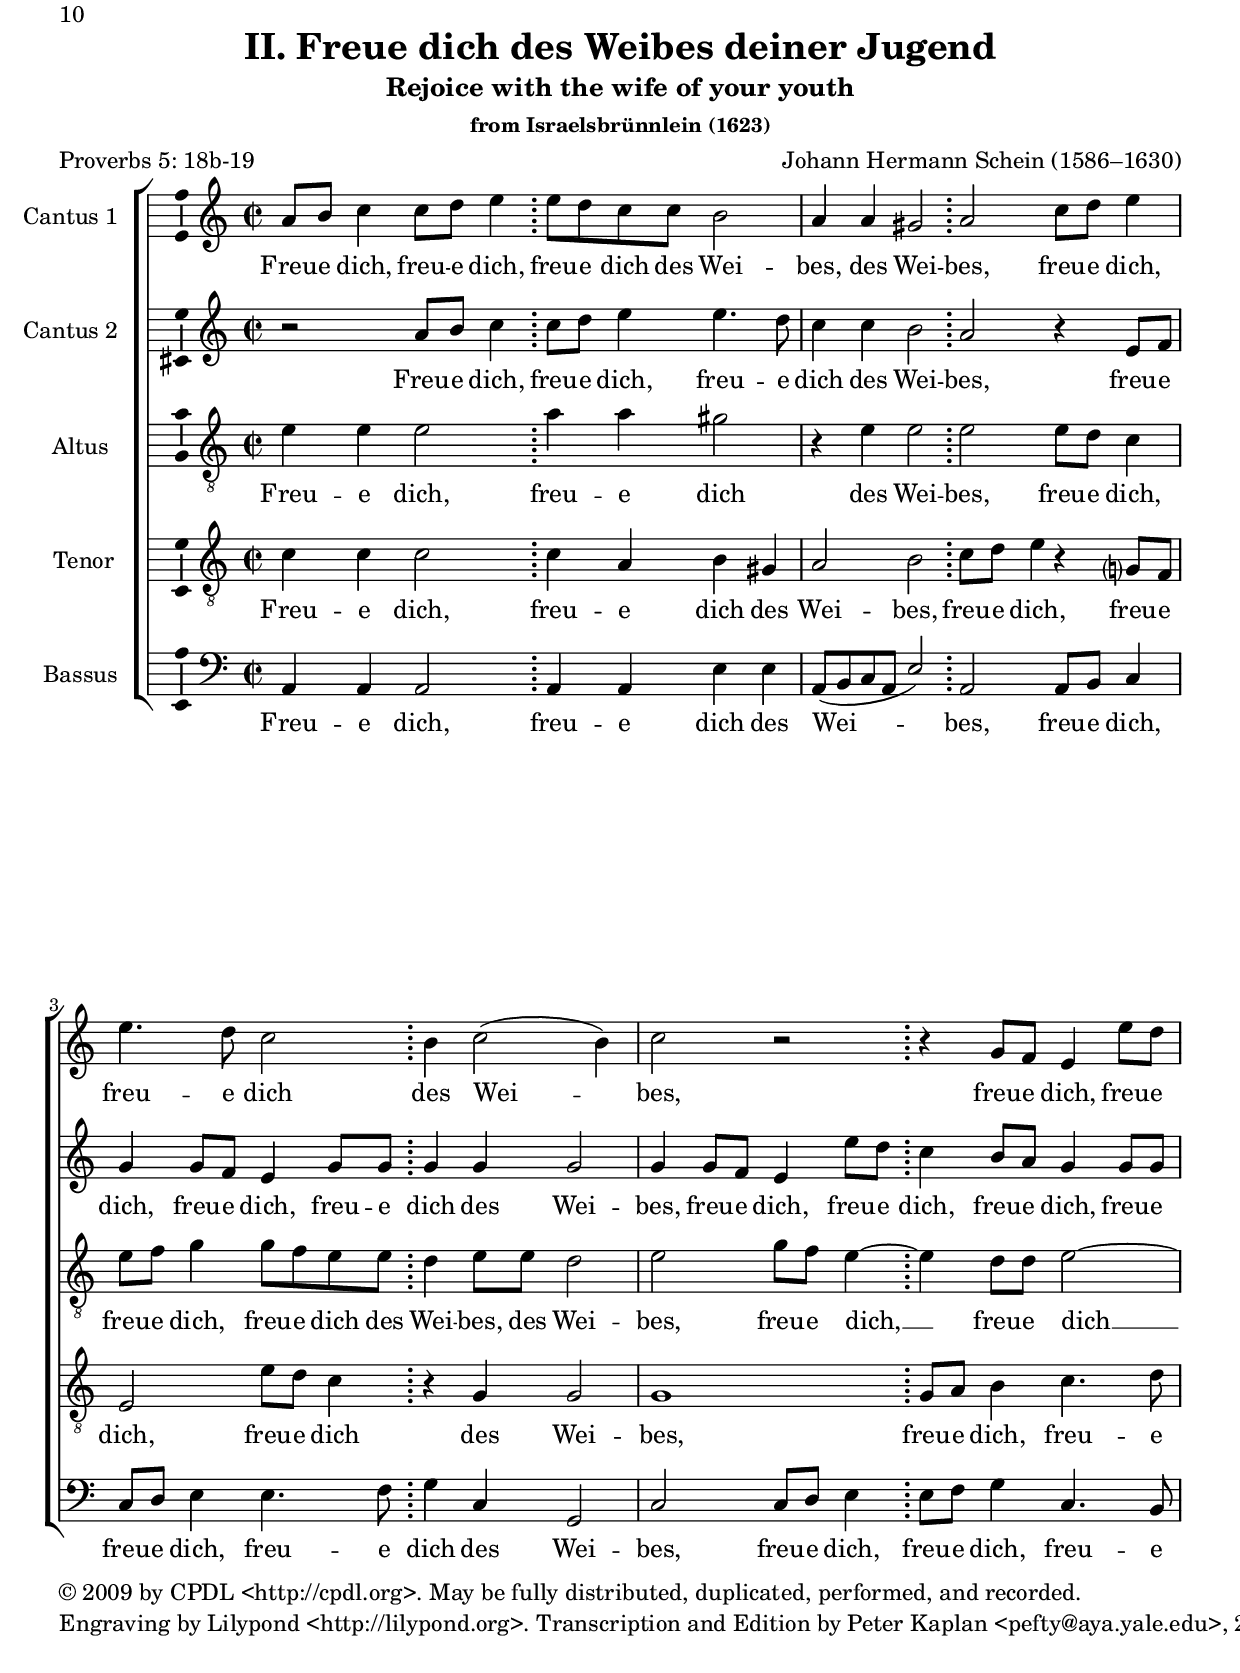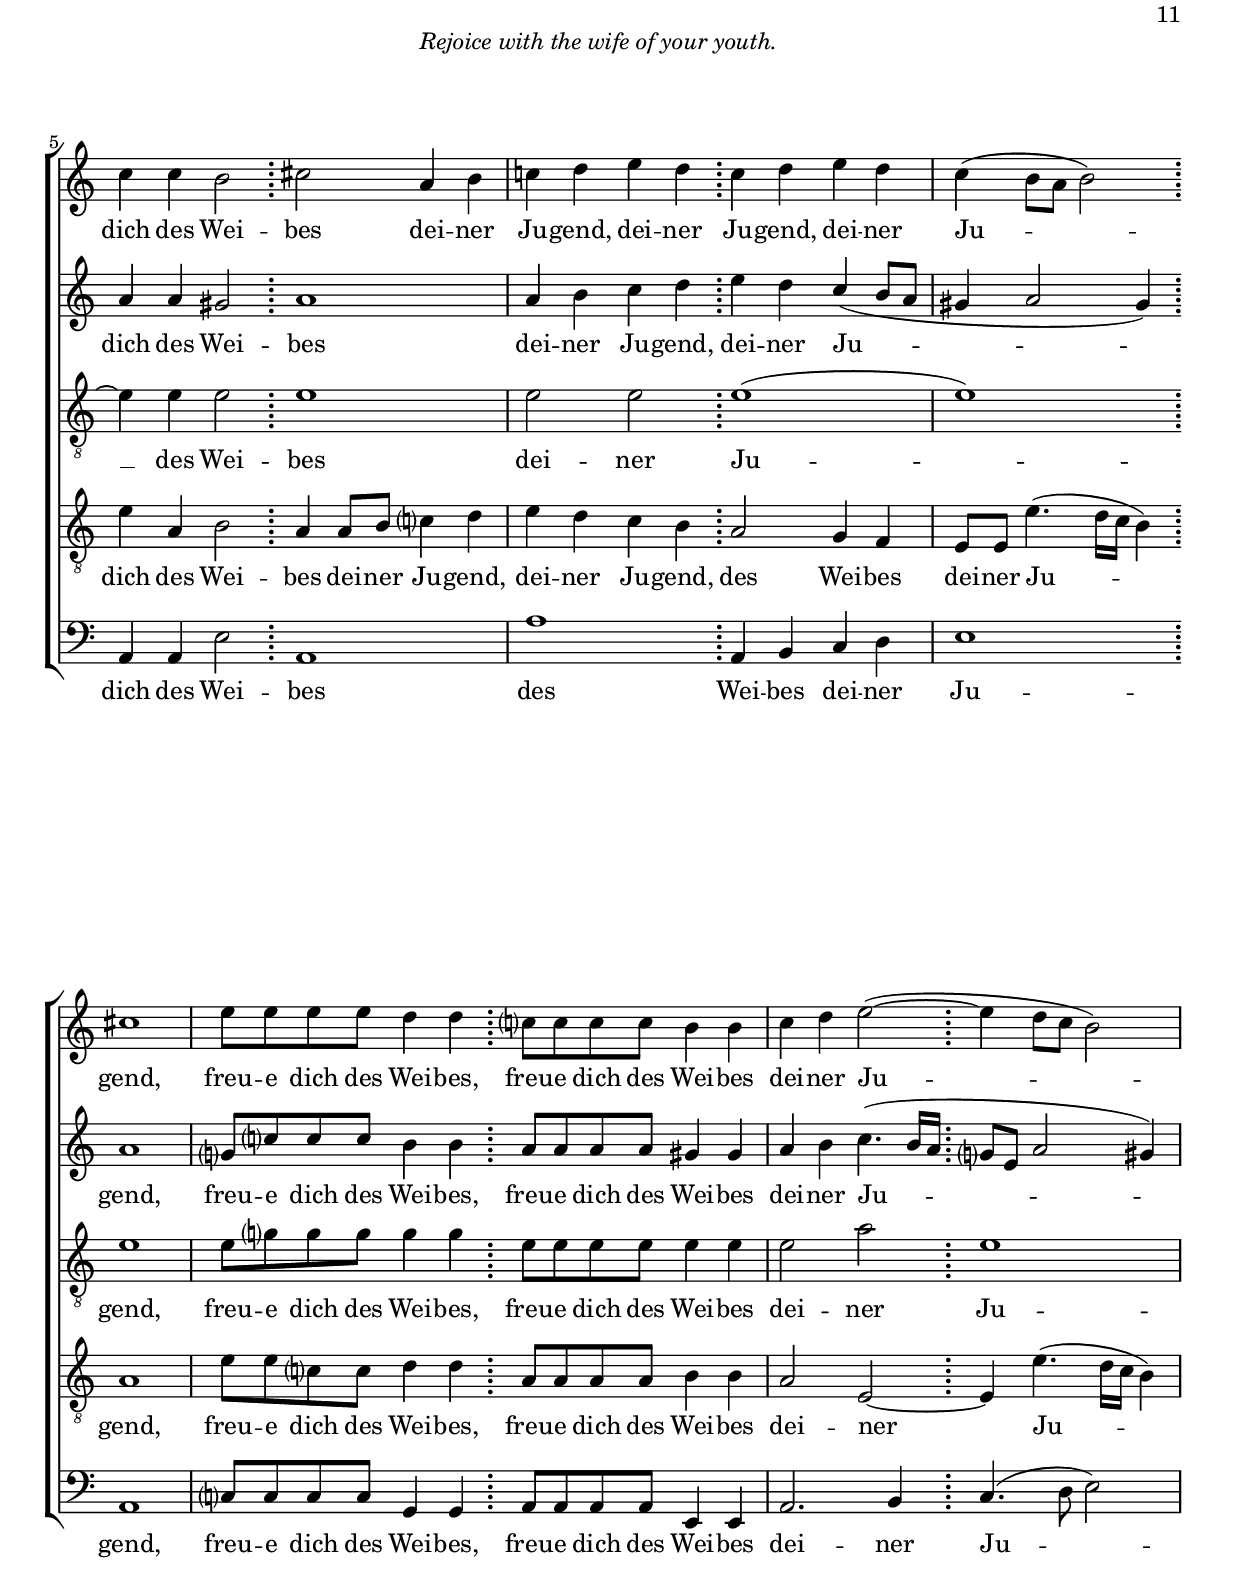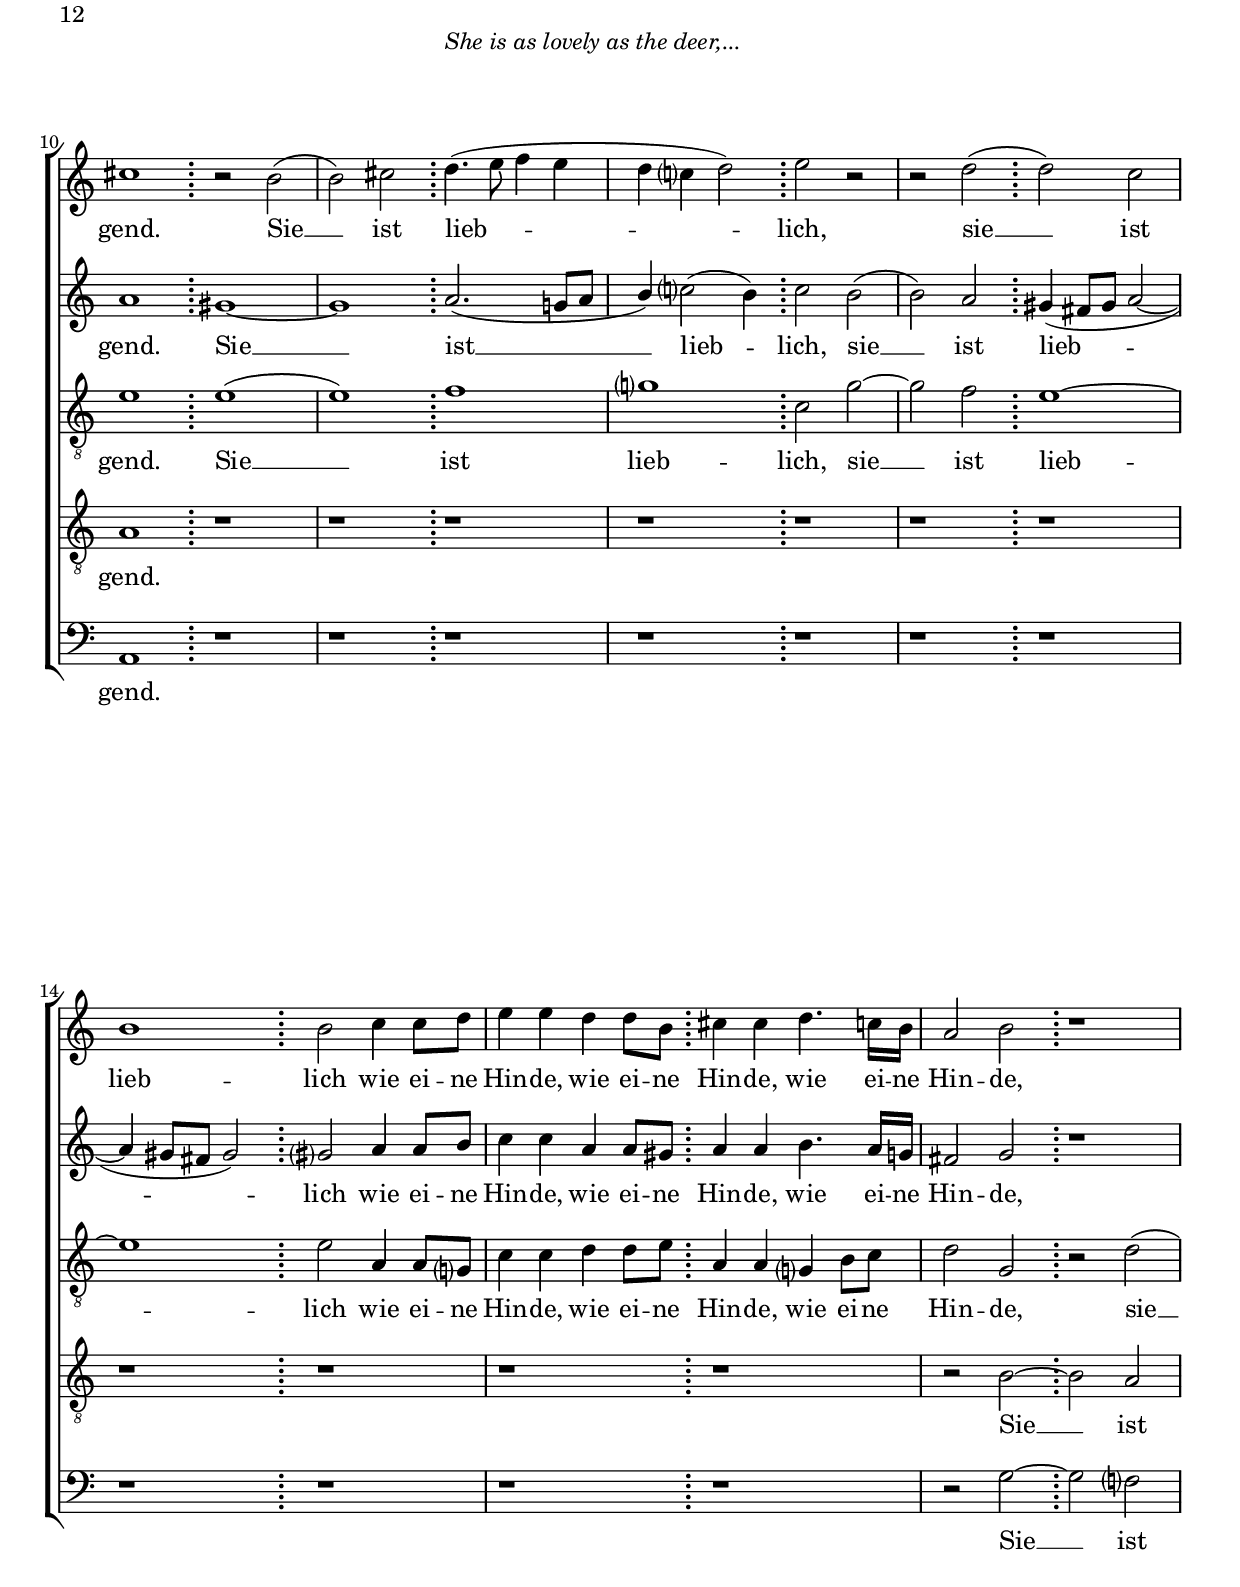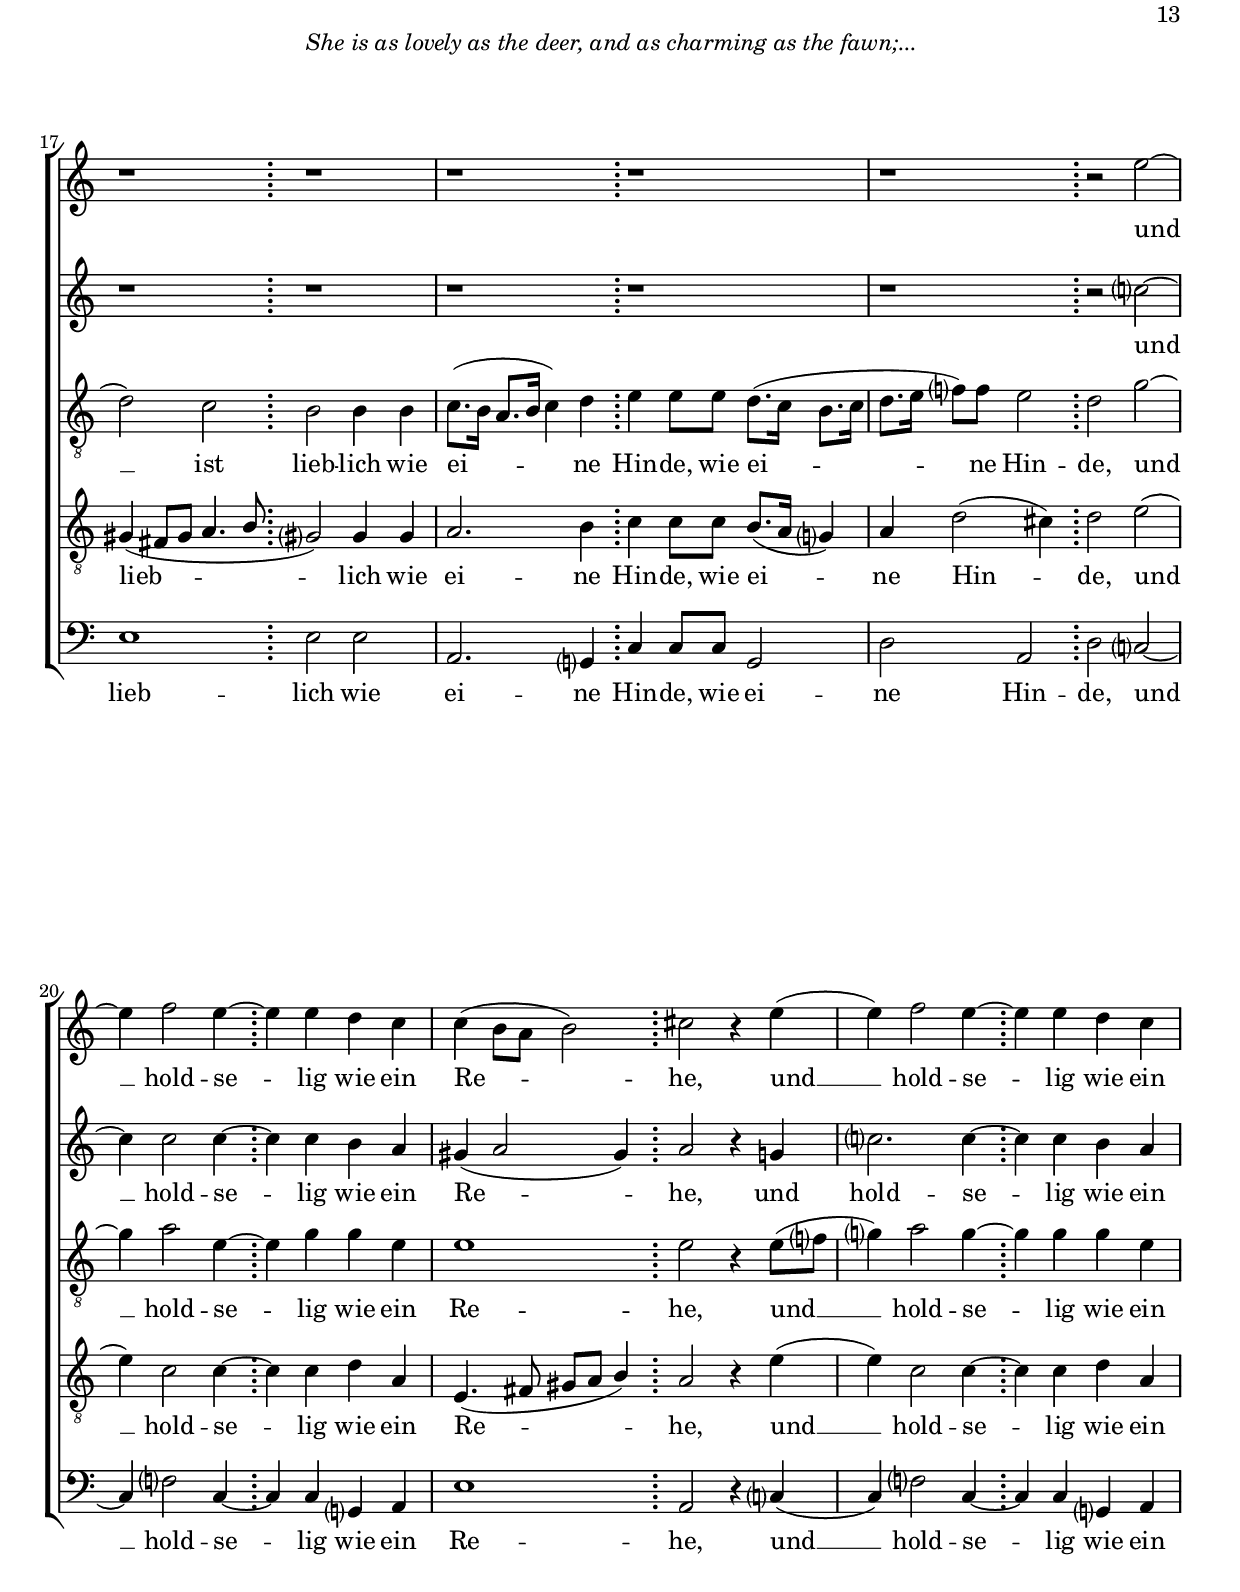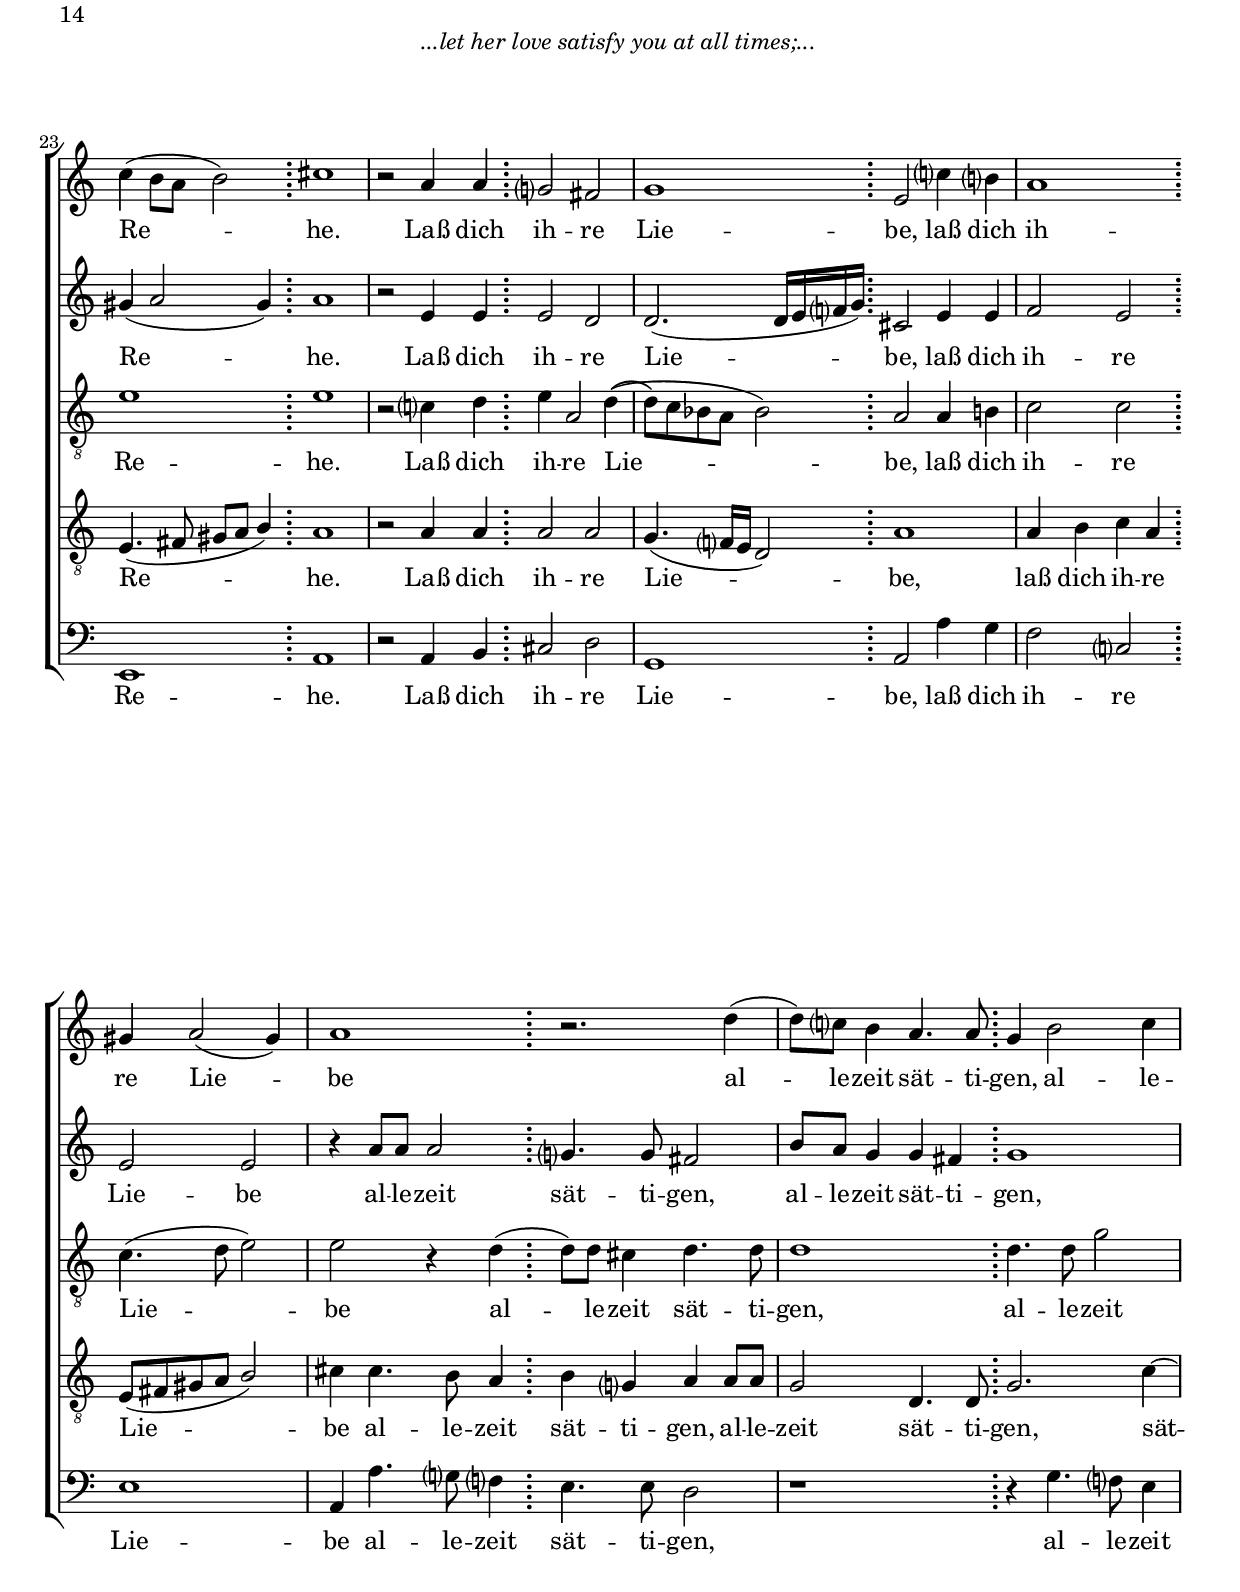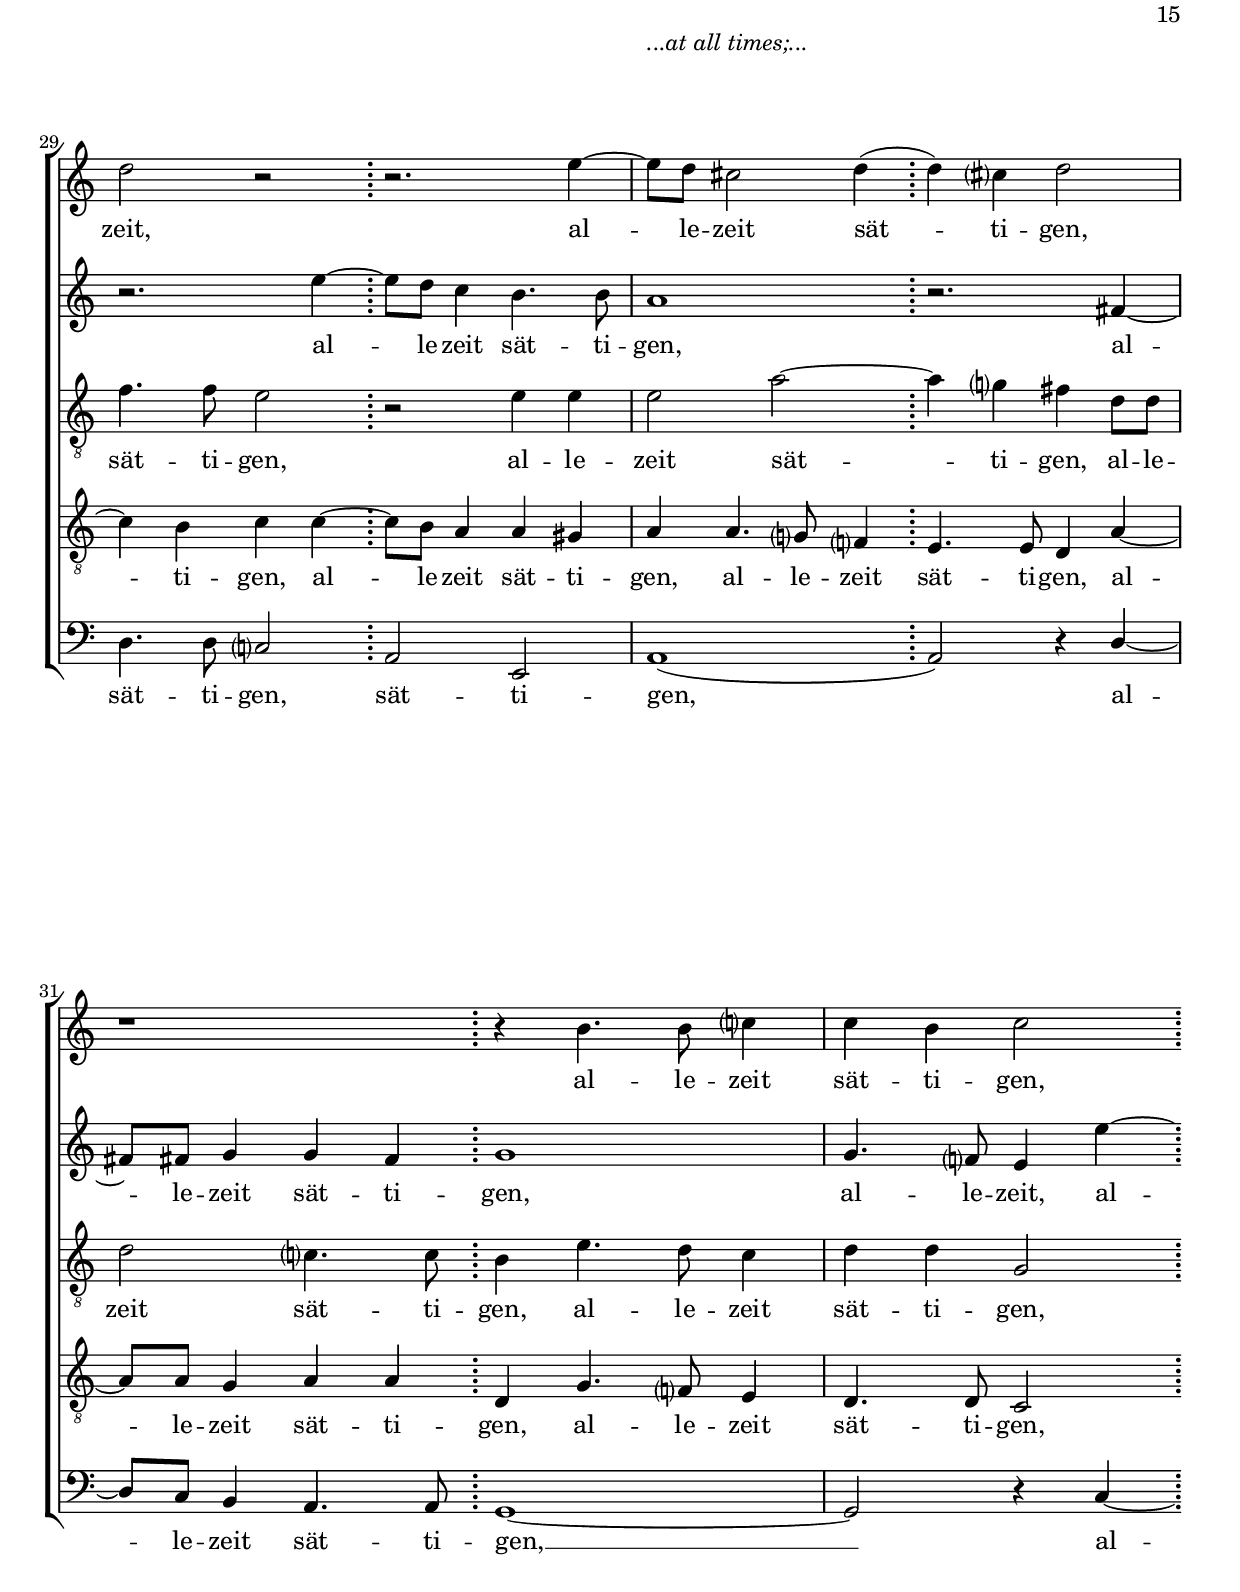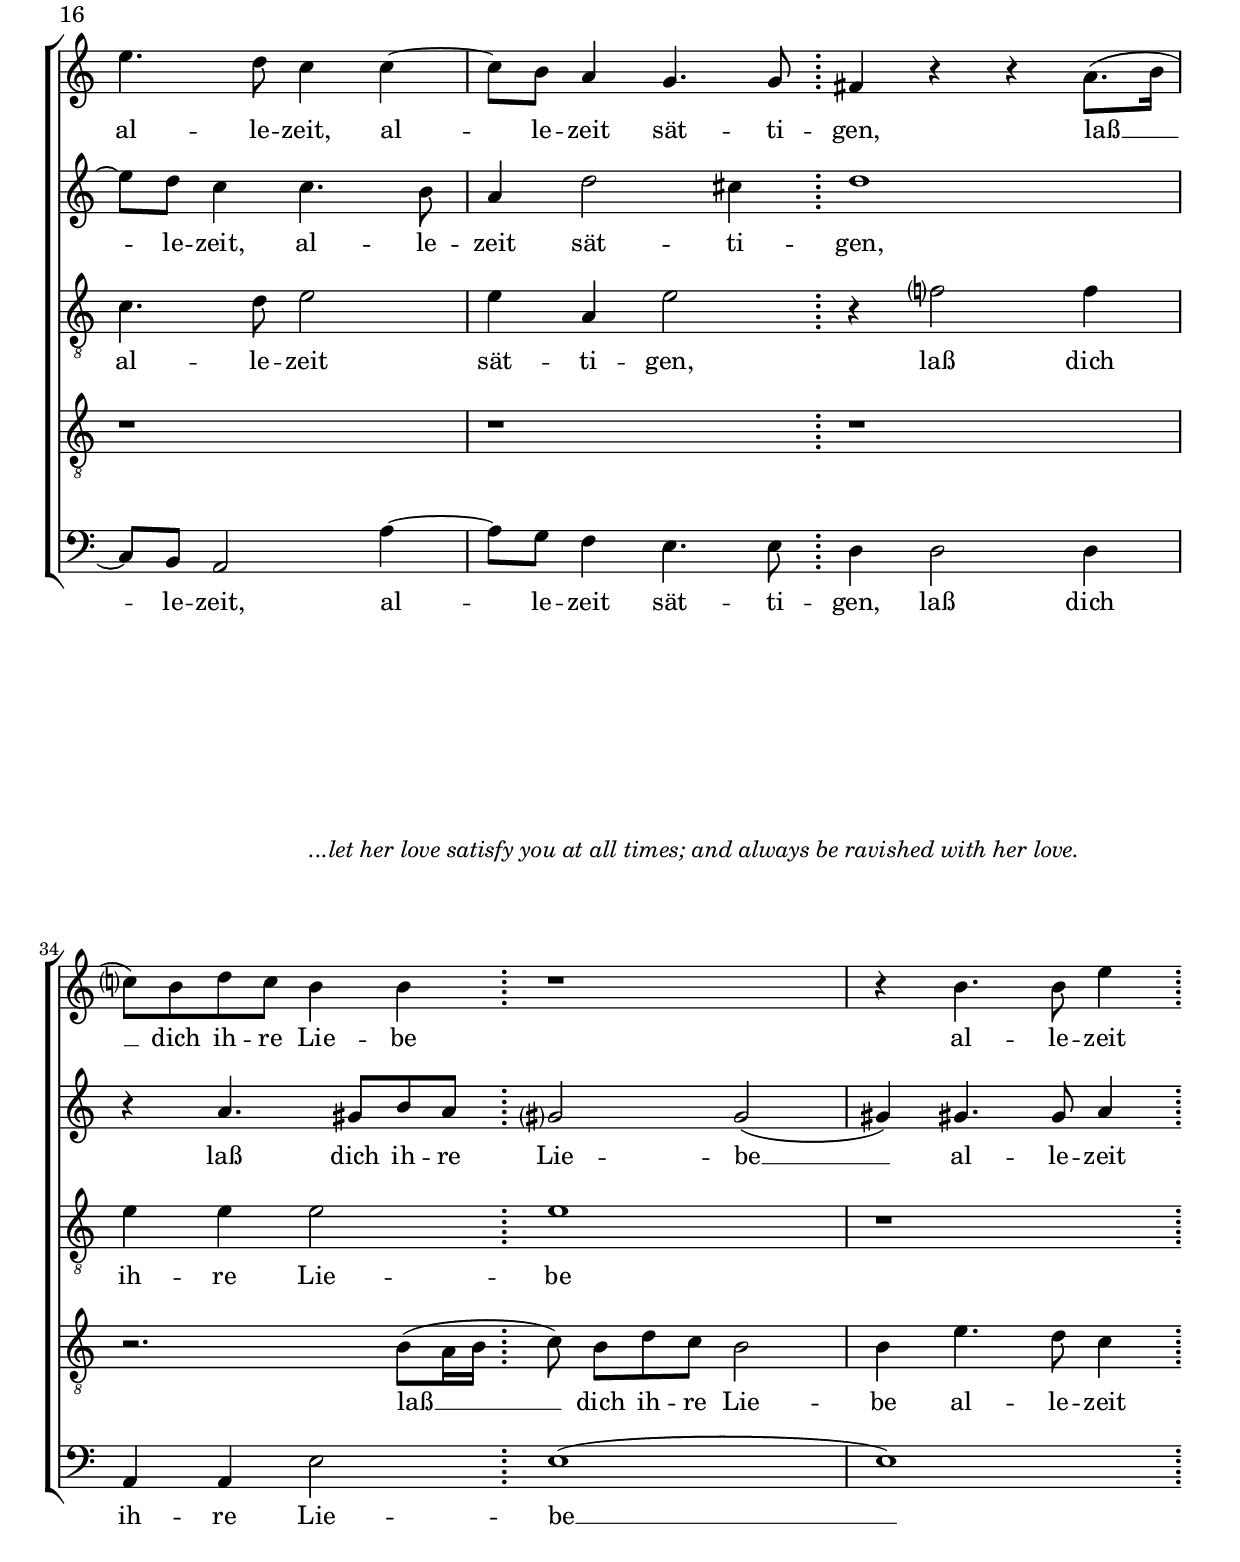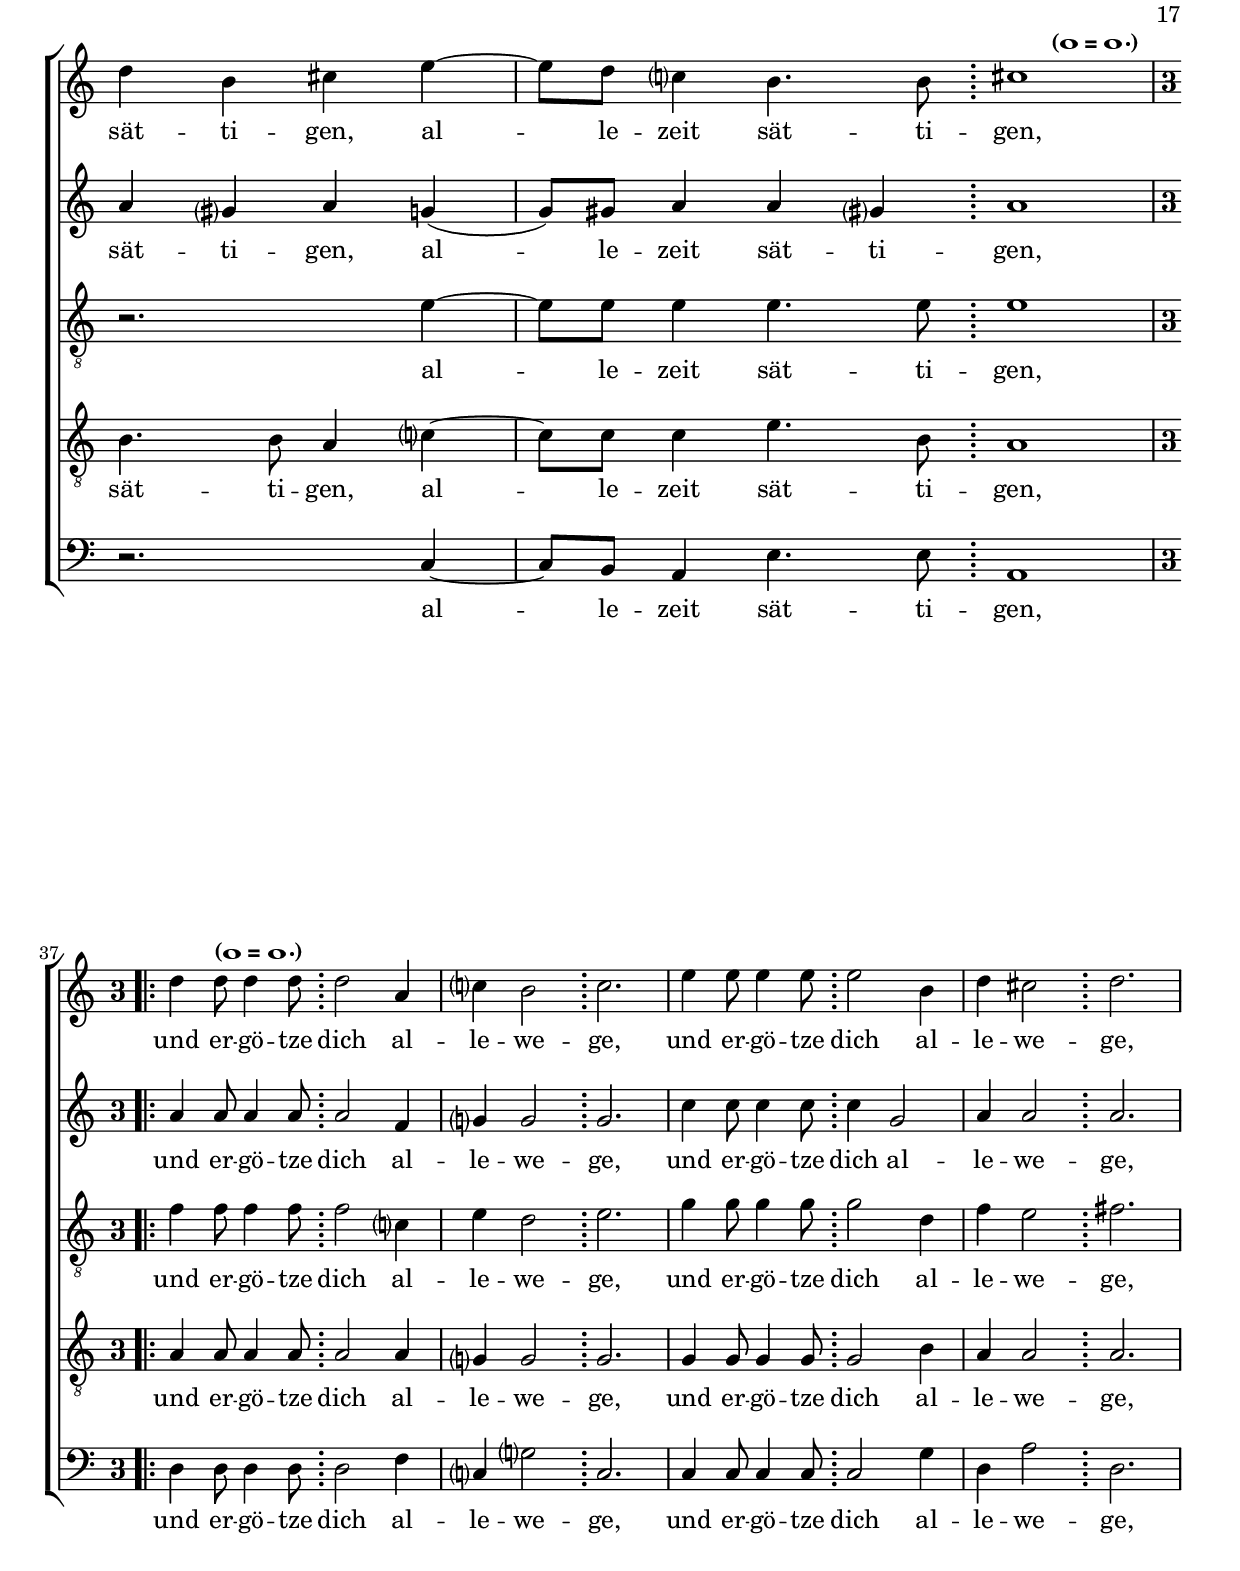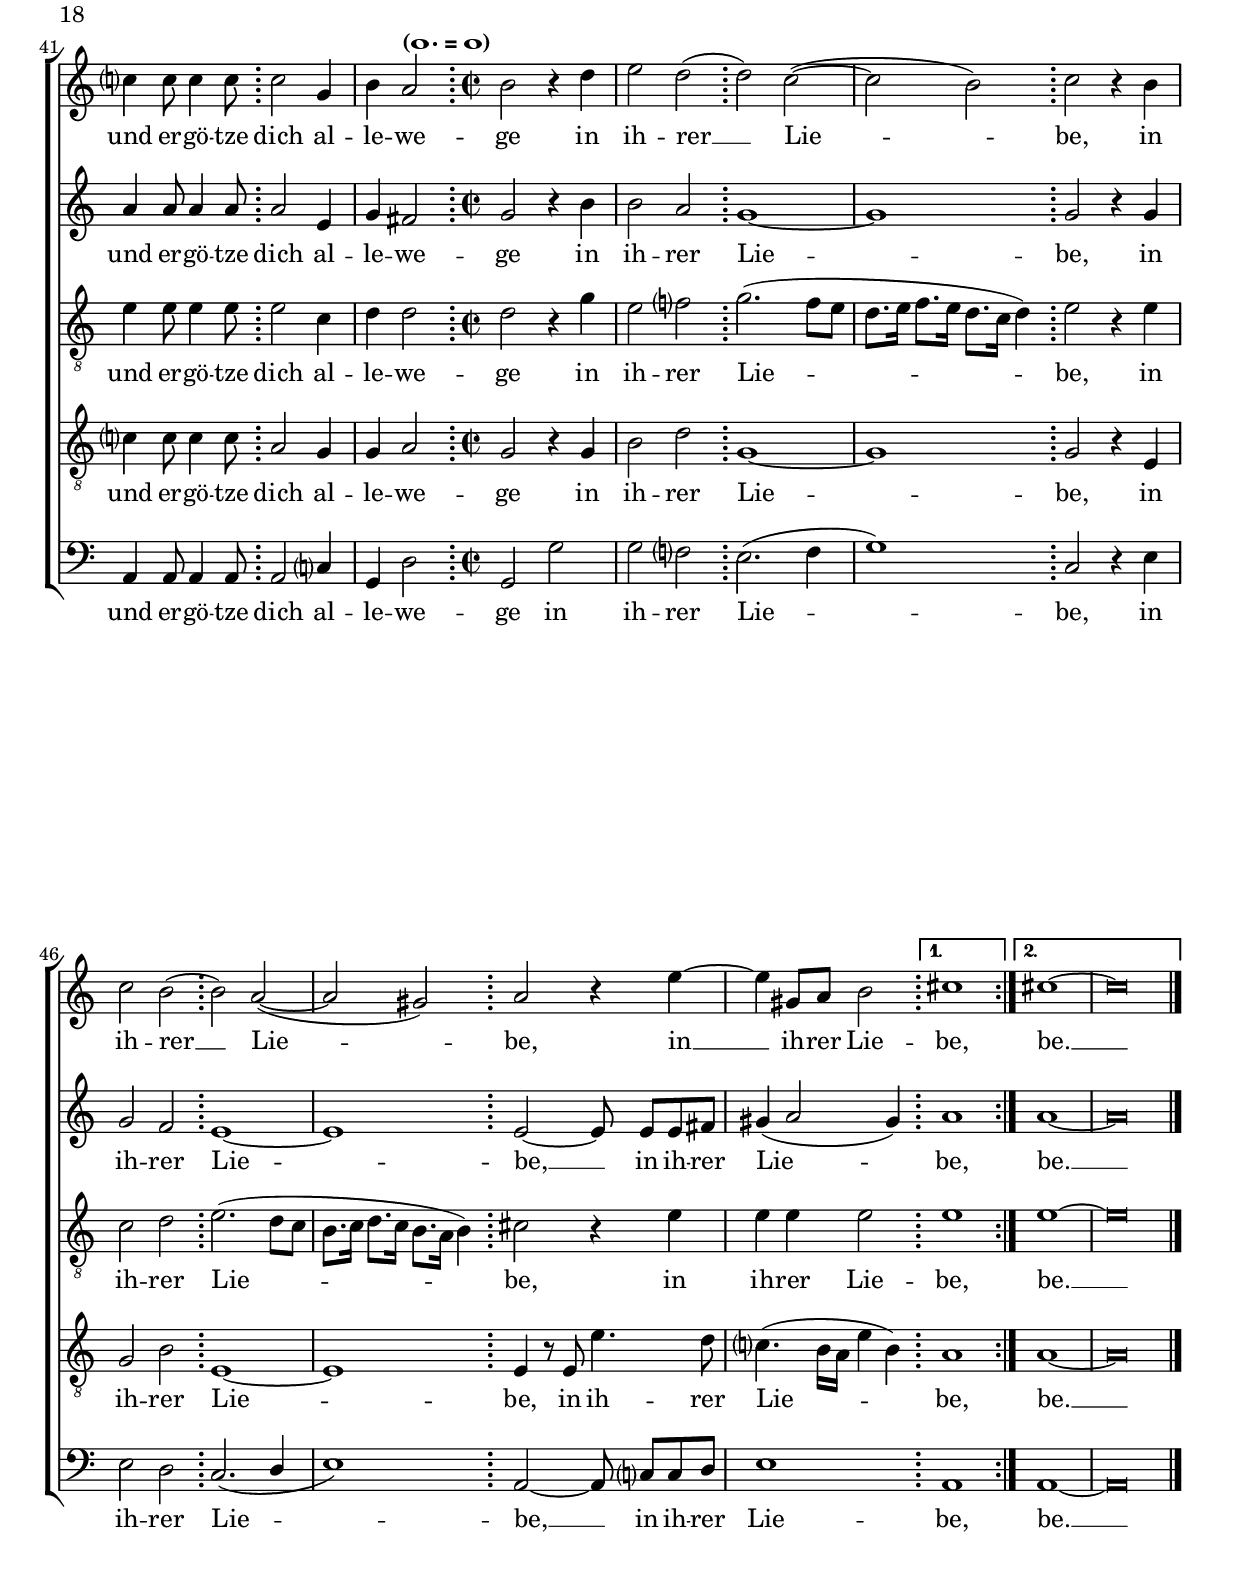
     \version "2.10.10"

twolineone = \markup{ \hspace#0 \raise #10 \italic \line {Rejoice with the wife of your youth.}}
twolinetwo = \markup{ \hspace#0 \raise #10 \italic \line {She is as lovely as the deer,...}}
twolinetwothree = \markup{ \hspace#0 \raise #10 \italic \line {She is as lovely as the deer, and as charming as the fawn;...}}
twolinefour = \markup{ \hspace#0 \raise #10 \italic \line {...let her love satisfy you at all times;...}}
twolinefive = \markup{ \hspace#0 \raise #10 \italic \line {...at all times;...}}
twolinefivesix = \markup{ \hspace#0 \raise #10 \italic \line {...let her love satisfy you at all times; and always be ravished with her love.}}
twolinefivesixa = \markup{ \hspace#-10 \raise #10 \italic \line {...let her love satisfy you at all times; and always be ravished with her love.}}


\paper {
 first-page-number = #10
 print-first-page-number = ##t
  between-system-space = 2.0\cm
  between-system-padding = #1
  ragged-bottom=##f
  ragged-last-bottom=##f
  bottom-margin = 2.0\cm
  top-margin = 0.1\cm
%  system-count = #16
  systemSeparatorMarkup = ""
	oddFooterMarkup = \markup \abs-fontsize #11 {
		\on-the-fly #first-page { \column { 
              \line {© 2009 by CPDL <http://cpdl.org>. May be fully distributed, duplicated, performed, and recorded.}
              \line {Engraving by Lilypond <http://lilypond.org>. Transcription and Edition by Peter Kaplan <pefty@aya.yale.edu>, 2009.}
                                               }
                                     }
                                                   }
        }
\header {
    title = "II. Freue dich des Weibes deiner Jugend"
    subtitle = "Rejoice with the wife of your youth"
    subsubtitle = "from Israelsbrünnlein (1623)"
    composer = "Johann Hermann Schein (1586–1630)"
    date = "1623"
    poet = "Proverbs 5: 18b-19"
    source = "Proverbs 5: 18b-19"
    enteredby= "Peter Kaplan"
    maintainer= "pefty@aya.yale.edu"
    texidoc = "I have tried to limit my own editorial markings and interpretations.  Altus line cleffed for tenor rather than treble voice."
}

\pointAndClickOff

     \score { 
      <<
        \new ChoirStaff <<
        \new Staff = Superius <<
               {  
      <<
     \override Stem #'neutral-direction = #up 
        \clef treble
        \key a \minor 
        \new Voice = "Superius" {
     \override NoteHead #'style = #'baroque
        \set Staff.midiInstrument = "synth voice"
        \set Staff.vocalName = "Cantus 1  "

\time 4/2
\once \override Staff.TimeSignature #'stencil = #ly:text-interface::print
\once \override Staff.TimeSignature #'text = \markup \musicglyph #"timesig.C22"
% final copy should just say "¢"
a'8 b' c''4 c''8 d'' e''4 \bar ":" e''8 d'' c'' c'' b'2
a'4 a' gis'2              \bar ":" a'2 c''8 d'' e''4
%                  \pageBreak
e''4. d''8 c''2           \bar ":" b'4 c''2( b'4)
c''2 r                    \bar ":" r4 g'8 f' e'4 e''8 d''
% mm 5
c''4 c'' b'2              \bar ":" cis''2 a'4^\twolineone b'
c''!4 d'' e'' d''         \bar ":" c'' d'' e'' d''
\stemDown
c''4( b'8 a' b'2)         \bar ":" cis''1
\stemNeutral
e''8 e'' e'' e'' d''4 d'' \bar ":" c''?8 c'' c'' c'' b'4 b'
c''4 d'' e''2(~           \bar ":" e''4 d''8 c'' b'2)
\pageBreak
% mm 10
cis''1                    \bar ":" r2 b'(
b'2) cis''                \bar ":" d''4.^\twolinetwo( e''8 f''4 e''
d''4 c''? d''2)           \bar ":" e''2 r
r2 d''(                   \bar ":" d''2) c''
b'1                       \bar ":" b'2 c''4 c''8 d''
% mm 15
e''4 e'' d'' d''8 b'      \bar ":" cis''4 cis'' d''4. c''16 b'
a'2 b'                    \bar ":" r1
r1                        \bar ":" r1^\twolinetwothree
r1                        \bar ":" r1
r1                        \bar ":" r2 e''2~
% mm 20
e''4 f''2 e''4~           \bar ":" e''4 e'' d'' c''
\stemDown
c''4( b'8 a' b'2)         \bar ":"  cis''2 r4 e''4(
e''4) f''2 e''4~           \bar ":" e''4 e'' d'' c''
\pageBreak
c''4( b'8 a' b'2)         \bar ":" cis''1
\stemNeutral 
r2 a'4^\twolinefour a'                 \bar ":" g'?2 fis'
% mm 25
g'1                       \bar ":" e'2 c''?4 b'?
a'1                       \bar ":" gis'4 a'2( gis'4)
a'1                       \bar ":" r2. d''4(
d''8) c''? b'4 a'4. a'8   \bar ":" g'4 b'2 c''4
\pageBreak
d''2 r                    \bar ":" r2. e''4~
% mm 30
e''8^\twolinefive  d'' cis''2 d''4(     \bar ":" d''4) cis''? d''2
r1                        \bar ":" r4 b'4. b'8 c''?4
c''4 b' c''2              \bar ":" e''4. d''8 c''4 c''4~
c''8 b' a'4 g'4. g'8      \bar ":" fis'4 r r \stemDown a'8.( b'16
c''?8) b' d'' c'' b'4^\twolinefivesix b' \bar ":" r1
\stemNeutral
% mm 35
r4 b'4. b'8 e''4          \bar ":" d''4 b' cis'' e''~
e''8 d'' c''?4 b'4. b'8   \bar ":" << {cis''1} {s4 
\tempo \markup {
                \concat {
     (
      \smaller \general-align #Y #DOWN \note #"1" #1
     " = "
      \smaller \general-align #Y #DOWN \note #"1." #1
     )  
                        }
               } 
                                                    s2.} >>                                   
\break
\repeat volta 2 {
\time 3/2 \once \override Staff.TimeSignature #'style = #'single-digit
% final copy should just say "3"
d''4 
\tempo \markup {
                \concat {
     (
      \smaller \general-align #Y #DOWN \note #"1" #1
     " = "
      \smaller \general-align #Y #DOWN \note #"1." #1
     )  
                        }
               }
     d''8 d''4 d''8       \bar ":" d''2 a'4
c''?4 b'2                 \bar ":" c''2.
e''4 e''8 e''4 e''8       \bar ":" e''2 b'4
% mm 40
d''4 cis''2               \bar ":" d''2.
\pageBreak
c''?4 c''8 c''4 c''8      \bar ":" c''2 g'4 
\partial 4*3
b'4
\once \override Score.MetronomeMark#'outside-staff-priority = #940
% \override Score.MetronomeMark #'direction = #DOWN
\tempo \markup {
                \concat {
     (
      \smaller \general-align #Y #DOWN \note #"1." #1
     " = "
      \smaller \general-align #Y #DOWN \note #"1" #1
     )  
                        }
               }
     a'2                   \bar ":" \time 4/2
\once \override Staff.TimeSignature #'stencil = #ly:text-interface::print
\once \override Staff.TimeSignature #'text = \markup \musicglyph #"timesig.C22" 
\partial 1 
b'2 r4 d''
% final copy should just say "¢"
e''2 d''(                   \bar ":" d''2) c''(~
c''2 b')                    \bar ":" c''2 r4 b'
% mm 45
c''2 b'2(                   \bar ":" b'2) a'(~
a'2 gis')                   \bar ":" a'2 r4 e''~
e''4 gis'8 a' b'2           \bar ":" 
}
\alternative  {
               { cis''1 
                 % \time 3/2 \once \override Staff.TimeSignature #'style = #'single-digit
                 % final copy should just say "3"
                                                  }
               {\partial 1 cis''!1~ cis''\breve \bar "|."}
              }
}
>>
}

>>

\new Lyrics 
\lyricsto "Superius"
        { 
Freu -- e dich, freu -- e dich, freu -- e dich des Wei -- 
bes, des Wei -- bes, freu -- e dich,
freu -- e dich des Wei --
bes, freu -- e dich, freu -- e 
dich des Wei -- bes dei -- ner 
Ju -- gend, dei -- ner Ju -- gend, dei -- ner 
Ju -- gend,
freu -- e dich des Wei -- bes, freu -- e dich des Wei -- bes
dei -- ner Ju -- 
gend. Sie 
__ ist lieb -- 
  lich,
  sie __ ist 
lieb -- lich wie ei -- ne 
Hin -- de, wie ei -- ne Hin -- de, wie ei -- ne 
Hin -- de,


  und 
__ hold -- se -- lig wie ein 
Re -- he, und 
__ hold -- se -- lig wie ein 
Re -- he. 
  Laß dich ih -- re 
Lie -- be, laß dich 
ih -- re Lie -- 
be al --
  le -- zeit sät -- ti -- gen, al -- le -- 
zeit, al --
  le -- zeit sät -- ti -- gen,
  al -- le -- zeit 
sät -- ti -- gen, al -- le -- zeit, al --
  le -- zeit sät -- ti -- gen, laß 
__ dich ih -- re Lie -- be 
  al -- le -- zeit sät -- ti -- gen, al -- 
  le -- zeit sät -- ti -- gen,
und er -- gö -- tze dich al -- 
le -- we -- ge,
und er -- gö -- tze dich al -- 
le -- we -- ge,
und er -- gö -- tze dich al -- 
le -- we -- ge in 
ih -- rer __ Lie -- 
  be, in 
ih -- rer __ Lie -- 
  be, in 
__ ih -- rer Lie -- 
% 1st ending 
be,
% 2nd ending
be. __
}



        \new Staff = Altus <<
               {  
      <<
     \override Stem #'neutral-direction = #up 
        \clef treble
        \key a \minor 
        \new Voice = "Altus" {
     \override NoteHead #'style = #'baroque
        \set Staff.midiInstrument = "synth voice"
        \set Staff.vocalName = "Cantus 2  "

\time 4/2
\once \override Staff.TimeSignature #'stencil = #ly:text-interface::print
\once \override Staff.TimeSignature #'text = \markup \musicglyph #"timesig.C22"
r2 a'8 b' c''4 c''8 d'' e''4 e''4. d''8

c''4 c'' b'2 a' r4 e'8 f'
g'4 g'8 f' e'4 g'8 g' g'4 g' g'2
g'4 g'8 f' e'4 e''8 d'' c''4 b'8 a' g'4 g'8 g'
a'4 a' gis'2 a'1
a'4 b' c'' d'' e'' d''  \stemUp c''( b'8 a'
gis'4 a'2 gis'4) a'1 
\stemNeutral
g'?8 c''? c'' c'' b'4 b' a'8 a' a' a' gis'4 gis'
a'4 b' c''4.( b'16 a' g'?8 e' a'2 gis'4)
a'1 gis'1~
gis'1 a'2.( g'!8 a'
\stemUp
b'4) \stemNeutral c''?2( b'4)  c''2 b'(
b'2) a' gis'4( fis'8 gis' a'2~
a'4 gis'8 fis' gis'2) gis'? a'4 a'8 b'
c''4 c'' a' a'8 gis' a'4 a' b'4. a'16 g'!
fis'2 g' r1
r1 r1
r1
r1
r1 r2 c''?2~
c''4 c''2 c''4~c'' c'' b' a'
gis'4( a'2 gis'4) a'2 r4 g'!
c''?2. c''4~c'' c'' b' a'
gis'4( a'2 gis'4) a'1
r2 e'4 e' e'2 d'
d'2.( d'16 e' f'? g') cis'2 e'4 e'
f'2 e' e' e' 
r4 a'8 a' a'2 g'?4. g'8 fis'2
b'8 a' g'4 g' fis' g'1
r2. e''4~e''8 d'' c''4 b'4. b'8
a'1 r2. fis'4~
fis'8 fis' g'4 g' fis' g'1
g'4. f'?8 e'4 e''~e''8 d'' c''4 c''4. b'8
a'4 d''2 cis''4 d''1
r4 a'4. gis'8 b' a' gis'?2 gis'(
gis'4) gis'!4. gis'8 a'4 a' gis'? a' g'!(
g'8) gis' a'4 a' gis'? a'1
% \repeat volta 2 {
\time 3/2 \once \override Staff.TimeSignature #'style = #'single-digit
% final copy should just say "3"
a'4 a'8 a'4 a'8 a'2 f'4 
g'?4 g'2 g'2.
c''4 c''8 c''4 c''8 c''4 g'2
a'4 a'2 a'2.
a'4 a'8 a'4 a'8 a'2 e'4
\partial 4*3
g'4 fis'2          \bar ":" \time 4/2
\once \override Staff.TimeSignature #'stencil = #ly:text-interface::print
\once \override Staff.TimeSignature #'text = \markup \musicglyph #"timesig.C22" 
\partial 1 
g'2 r4 b'
b'2 a' g'1~
g'1 g'2 r4 g'
g'2 f' e'1~
e'1 e'2~e'8 e'[ e' fis']
gis'4( a'2 gis'4)
% }
% \alternative  {
%               { 
a'1 
% }
%               {
\partial 1  a'1~a'\breve \bar "|."
% }
%              }



}
>>
}

>>

\new Lyrics 
\lyricsto "Altus"
        { 
  Freu -- e dich, freu -- e dich, freu -- e 
dich des Wei -- bes, freu -- e 
dich, freu -- e dich, freu -- e dich des Wei --
bes, freu -- e dich, freu -- e dich, freu -- e dich, freu -- e 
dich des Wei -- bes 
dei -- ner Ju -- gend, dei -- ner Ju -- 
  gend, 
freu -- e dich des Wei -- bes, freu -- e dich des Wei -- bes
dei -- ner Ju -- 
gend. Sie 
__ ist 
__ lieb -- lich, sie 
__ ist lieb -- 
  lich wie ei -- ne 
Hin -- de, wie ei -- ne Hin -- de, wie ei -- ne 
Hin -- de,


  und 
__ hold -- se -- lig wie ein 
Re -- he, und 
hold -- se -- lig wie ein 
Re -- he. 
  Laß dich ih -- re 
Lie -- be, laß dich 
ih -- re Lie -- be 
  al -- le -- zeit sät -- ti -- gen, 
al -- le -- zeit sät -- ti -- gen,
  al -- le -- zeit sät -- ti -- 
gen, al -- 
  le -- zeit sät -- ti -- gen, 
al -- le -- zeit, al -- le -- zeit, al -- le -- 
zeit sät -- ti -- gen,
  laß dich ih -- re Lie -- be 
__ al -- le -- zeit sät -- ti -- gen, al -- 
  le -- zeit sät -- ti -- gen,
und er -- gö -- tze dich al -- 
le -- we -- ge,
und er -- gö -- tze dich al -- 
le -- we -- ge,
und er -- gö -- tze dich al -- 
le -- we -- ge in 
ih -- rer Lie -- 
  be, in 
ih -- rer Lie -- 
  be, __ in ih -- rer 
Lie -- 
% 1st ending 
be,
% 2nd ending
be. __
}


        \new Staff = Tenorone <<
               {  
      <<
     \override Stem #'neutral-direction = #up 
        \clef "G_8"
        \key a \minor 
        \new Voice = "Tenorone" {
     \override NoteHead #'style = #'baroque
        \set Staff.midiInstrument = "synth voice"
        \set Staff.vocalName = "Altus  "

\time 4/2
\once \override Staff.TimeSignature #'stencil = #ly:text-interface::print
\once \override Staff.TimeSignature #'text = \markup \musicglyph #"timesig.C22"
e'4 e' e'2 a'4 a' gis'2
r4 e' e'2 e' e'8 d' c'4
e'8 f' g'4 g'8 f' e' e' d'4 e'8 e' d'2
e'2 g'8 f' e'4~e' d'8 d' e'2~
e'4 e' e'2 e'1
e'2 e' e'1(
e'1) e'
e'8 g'? g' g' g'4 g' e'8 e' e' e' e'4 e'
e'2 a' e'1
e'1 e'(
e'1) f'
g'?1 c'2 g'~
g'2 f' e'1~
e'1 e'2 a4 a8 g?
c'4 c' d' d'8 e' a4 a g? b8 c'
d'2 g r d'(
d'2) c' b b4 b
c'8.( b16 a8. b16 c'4) d' e' e'8 e' d'8.( c'16 b8. c'16
d'8. e'16 f'?8) f' e'2 d' g'~
g'4 a'2 e'4~e' g' g' e'
e'1 e'2 r4 e'8( f'? 
g'?4) a'2 g'4~g' g' g' e'
e'1 e'
r2 c'?4 d' e' a2 d'4(\(
d'8\) c' bes a bes2) a a4 b
c'2 c' c'4.( d'8 e'2)
e'2 r4 d'4( d'8) d' cis'4 d'4. d'8
d'1 d'4. d'8 g'2
f'4. f'8 e'2 r e'4 e'
e'2 a'2~a'4 g'? fis' d'8 d'
d'2 c'?4. c'8 b4 e'4. d'8 c'4
d'4 d' g2 c'4. d'8 e'2
e'4 a e'2 r4 f'?2 f'4
e'4 e' e'2 e'1
r1 r2. e'4~
e'8 e' e'4 e'4. e'8 e'1
% {
\time 3/2 \once \override Staff.TimeSignature #'style = #'single-digit
% final copy should just say "3"
f'4 f'8 f'4 f'8 f'2 c'?4
e'4 d'2 e'2.
g'4 g'8 g'4 g'8 g'2 d'4
f'4 e'2 fis'2.
e'4 e'8 e'4 e'8 e'2 c'4
\partial 4*3
d'4 d'2       \bar ":" \time 4/2
\once \override Staff.TimeSignature #'stencil = #ly:text-interface::print
\once \override Staff.TimeSignature #'text = \markup \musicglyph #"timesig.C22" 
\partial 1 
d'2 r4 g'
e'2 f'? g'2.( f'8 e'
d'8. e'16 f'8. e'16 d'8. c'16 d'4) e'2 r4 e'
\stemDown
c'2 d' e'2.( d'8 c'
b8. c'16 d'8. c'16 b8. a16 b4) cis'2 r4 e'
e'4 e' e'2 e'1 
\partial 1    e'1~e'\breve \bar "|."
              

% }

}
>>
}

>>

\new Lyrics 
\lyricsto "Tenorone"
        { 
Freu -- e dich, freu -- e dich
  des Wei -- bes, freu -- e dich,
freu -- e dich, freu -- e dich des Wei -- bes, des Wei --
bes, freu -- e dich, __ freu -- e dich 
__ des Wei -- bes 
dei -- ner Ju -- 
  gend, 
freu -- e dich des Wei -- bes, freu -- e dich des Wei -- bes
dei -- ner Ju -- 
gend. Sie 
__ ist 
lieb -- lich, sie 
__ ist lieb -- 
lich wie ei -- ne 
Hin -- de, wie ei -- ne Hin -- de, wie ei -- ne 
Hin -- de, sie 
__ ist lieb -- lich wie 
ei -- ne Hin -- de, wie ei -- 
  ne Hin -- de,  und 
__ hold -- se -- lig wie ein 
Re -- he, und 
__ hold -- se -- lig wie ein 
Re -- he. 
  Laß dich ih -- re Lie -- 
  be, laß dich 
ih -- re Lie -- 
be al -- le -- zeit sät -- ti -- 
gen, al -- le -- zeit 
sät -- ti -- gen, al -- le -- 
zeit sät -- ti -- gen, al -- le -- 
zeit sät -- ti -- gen, al -- le -- zeit 
sät -- ti -- gen, al -- le -- zeit 
sät -- ti -- gen, laß dich 
ih -- re Lie -- be 
  al -- 
  le -- zeit sät -- ti -- gen,
und er -- gö -- tze dich al -- 
le -- we -- ge,
und er -- gö -- tze dich al -- 
le -- we -- ge,
und er -- gö -- tze dich al -- 
le -- we -- ge in 
ih -- rer Lie -- 
  be, in 
ih -- rer Lie -- 
  be, in 
ih -- rer Lie -- 
% 1st ending 
be,
% 2nd ending
be. __
}

        \new Staff = Tenortwo <<
               {  
      <<
     \override Stem #'neutral-direction = #up 
        \clef "G_8"
        \key a \minor 
        \new Voice = "Tenortwo" {
     \override NoteHead #'style = #'baroque
        \set Staff.midiInstrument = "synth voice"
        \set Staff.vocalName = "Tenor "

\time 4/2
\once \override Staff.TimeSignature #'stencil = #ly:text-interface::print
\once \override Staff.TimeSignature #'text = \markup \musicglyph #"timesig.C22"
c'4 c' c'2 c'4 a b gis
a2 b c'8 d' e'4 r g?8 f
e2 e'8 d' c'4 r g g2
g1 g8 a b4 c'4. d'8
e'4 a b2 a4 a8 b c'?4 d'
e'4 d' c' b a2 g4 f
e8 e e'4.( d'16 c' b4) a1
e'8 e' c'? c' d'4 d' a8 a a a b4 b
a2 e~e4 e'4.( d'16 c' b4)
a1 r
r1 r
r1 r
r1 r
r1 r
r1 r
r2 b~b a
\stemUp
gis4( fis8 gis a4. b8 gis?2) gis4 gis
\stemNeutral
a2. b4 c' c'8 c' b8.( a16 g?4)
a4 d'2( cis'4) d'2 e'(
e'4) c'2 c'4~c' c' d' a
\stemUp
e4._( fis8 gis a b4) a2 r4 \stemNeutral e'(
e'4) c'2 c'4~c' c' d' a
\stemUp
e4._( fis8 gis a b4) a1
\stemNeutral
r2 a4 a a2 a 
g4.( f?16 e d2) a1
a4 b c' a \stemUp e8( fis gis a b2)
\stemNeutral
cis'4 cis'4. b8 a4 b g? a a8 a
g2 d4. d8 g2. c'4~
c'4 b c' c'~c'8 b a4 a gis
a4 a4. g?8 f?4 e4. e8 d4 a~
a8 a g4 a a d g4. f?8 e4
d4. d8 c2 r1
r1 r
\stemDown
r2. b8( a16 b c'8) b[ d' c'] b2
\stemNeutral
b4 e'4. d'8 c'4 b4. b8 a4 c'?4~
c'8 c' c'4 e'4. b8 a1
% {
\time 3/2 \once \override Staff.TimeSignature #'style = #'single-digit
% final copy should just say "3"
a4 a8 a4 a8 a2 a4
g?4 g2 g2.
g4 g8 g4 g8 g2 b4
a4 a2 a2.
c'?4 c'8 c'4 c'8 a2 g4
\partial 4*3
g4 a2                   \bar ":" \time 4/2
\once \override Staff.TimeSignature #'stencil = #ly:text-interface::print
\once \override Staff.TimeSignature #'text = \markup \musicglyph #"timesig.C22" 
\partial 1 
g2 r4 g
b2 d' g1~
g1 g2 r4 e
g2 b e1~
e1 e4 r8 e e'4. d'8
\stemDown
c'?4.( b16 a e'4 b) a1
\partial 1    a1~a\breve \bar "|."

% }

}
>>
}

>>

\new Lyrics 
\lyricsto "Tenortwo"
        { 
Freu -- e dich, freu -- e dich des 
Wei -- bes, freu -- e dich, freu -- e 
dich, freu -- e dich des Wei -- 
bes, freu -- e dich, freu -- e 
dich des Wei -- bes dei -- ner Ju -- gend, 
dei -- ner Ju -- gend, des Wei -- bes
dei -- ner Ju -- gend, 
freu -- e dich des Wei -- bes, freu -- e dich des Wei -- bes
dei -- ner Ju -- 
gend. 





  Sie __ ist 
lieb -- lich wie 
ei -- ne Hin -- de, wie ei -- 
ne Hin -- de, und 
__ hold -- se -- lig wie ein 
Re -- he, und 
__ hold -- se -- lig wie ein 
Re -- he. 
  Laß dich ih -- re 
Lie -- be, 
laß dich ih -- re Lie -- 
be al -- le -- zeit sät -- ti -- gen, al -- le -- 
zeit sät -- ti -- gen, sät -- 
  ti -- gen, al -- le -- zeit sät -- ti -- 
gen, al -- le -- zeit sät -- ti -- gen, al -- 
  le -- zeit sät -- ti -- gen, al -- le -- zeit 
sät -- ti -- gen, 

  laß __ dich ih -- re Lie -- 
be al -- le -- zeit sät -- ti -- gen, al -- 
  le -- zeit sät -- ti -- gen, 
und er -- gö -- tze dich al -- 
le -- we -- ge,
und er -- gö -- tze dich al -- 
le -- we -- ge,
und er -- gö -- tze dich al -- 
le -- we -- ge in 
ih -- rer Lie -- 
  be, in 
ih -- rer Lie -- 
  be, in ih -- rer 
Lie -- 
% 1st ending 
be,
% 2nd ending
be. __
}
        \new Staff = Bassus <<
               {  
      <<
     \override Stem #'neutral-direction = #up 
        \clef bass
        \key a \minor 
        \new Voice = "Bassus" {
     \override NoteHead #'style = #'baroque
        \set Staff.midiInstrument = "synth voice"
        \set Staff.vocalName = "Bassus  "

\time 4/2
\once \override Staff.TimeSignature #'stencil = #ly:text-interface::print
\once \override Staff.TimeSignature #'text = \markup \musicglyph #"timesig.C22"
a,4 a, a,2 a,4 a, e e 
\stemUp
a,8( b, c a, e2) a, a,8 b, c4
\stemNeutral
c8 d e4 e4. f8 g4 c g,2
c2 c8 d e4 e8 f g4 c4. b,8
a,4 a, e2 a,1
a1 a,4 b, c d
e1 a,
c?8 c c c g,4 g, a,8 a, a, a, e,4 e,
a,2. b,4 c4.( d8 e2)
a,1 r
r1 r
r1 r
r1 r
r1 r
r1 r
r2 g2~g f?
e1 e2 e
a,2. g,?4 c c8 c g,2
d2 a, d c?~
c4 f?2 c4~c c g,? a,
e1 a,2 r4 c?(
c4) f?2 c4~c c g,? a,
e,1 a,
r2 a,4 b, cis2 d
g,1 a,2 a4 g
f2 c? e1
a,4 a4. g?8 f?4 e4. e8 d2
r1 r4 g4. f?8 e4
d4. d8 c?2 a, e,
\stemUp
a,1( a,2) r4 d4~
d8 c b,4 a,4. a,8 g,1~
\stemNeutral
g,2 r4 c4~c8 b,8 a,2 a4~
a8 g f4 e4. e8 d4 d2 d4
a,4 a, e2 e1(
e1) r2. c4~
c8 b, a,4 e4. e8 a,1
% {
\time 3/2 \once \override Staff.TimeSignature #'style = #'single-digit
% final copy should just say "3"
d4 d8 d4 d8 d2 f4
c?4 g?2 c2.
c4 c8 c4 c8 c2 g4
d4 a2 d2.
a,4 a,8 a,4 a,8 a,2 c?4
\partial 4*3
g,4 d2             \bar ":" \time 4/2
\once \override Staff.TimeSignature #'stencil = #ly:text-interface::print
\once \override Staff.TimeSignature #'text = \markup \musicglyph #"timesig.C22" 
\partial 1 
g,2 g
g2 f? e2.( f4
g1) c2 r4 e
e2 d \stemUp c2.( d4
e1) a,2~a,8 c?[ c d]
\stemNeutral
e1 a,
\partial 1    a,1~a,\breve \bar "|."

% }

}
>>
}

>>

\new Lyrics 
\lyricsto "Bassus"
        { 
Freu -- e dich, freu -- e dich des 
Wei -- bes, freu -- e dich,
freu -- e dich, freu -- e dich des Wei -- 
bes, freu -- e dich, freu -- e dich, freu -- e 
dich des Wei -- bes 
des Wei -- bes dei -- ner 
Ju -- gend, 
freu -- e dich des Wei -- bes, freu -- e dich des Wei -- bes
dei -- ner Ju -- 
gend. 





  Sie __ ist 
lieb -- lich wie 
ei -- ne Hin -- de, wie ei -- 
ne Hin -- de, und
__ hold -- se -- lig wie ein 
Re -- he, und 
__ hold -- se -- lig wie ein 
Re -- he. 
  Laß dich ih -- re 
Lie -- be, laß dich 
ih -- re Lie -- 
be al -- le -- zeit sät -- ti -- gen, 
   al -- le -- zeit 
sät -- ti -- gen, sät -- ti -- 
gen, al -- 
  le -- zeit sät -- ti -- gen, 
__ al -- le -- zeit, al -- 
  le -- zeit sät -- ti -- gen, laß dich 
ih -- re Lie -- be 
__ al -- 
  le -- zeit sät -- ti -- gen,
und er -- gö -- tze dich al -- 
le -- we -- ge,
und er -- gö -- tze dich al -- 
le -- we -- ge,
und er -- gö -- tze dich al -- 
le -- we -- ge in 
ih -- rer Lie -- 
  be, in 
ih -- rer Lie -- 
  be, __ in ih -- rer 
Lie -- 
% 1st ending 
be,
% 2nd ending
be. __
}
>>


>>
   






%{
\midi { 
\context { 
\Score 
tempoWholesPerMinute = #(ly:make-moment 120 4) 
} 
} 
%}







     }
\layout { 
         \context { 
          \Staff \consists "Horizontal_bracket_engraver" 
          }
        \context {  
        \Staff \consists "Ambitus_engraver" 
                   }
         }




















